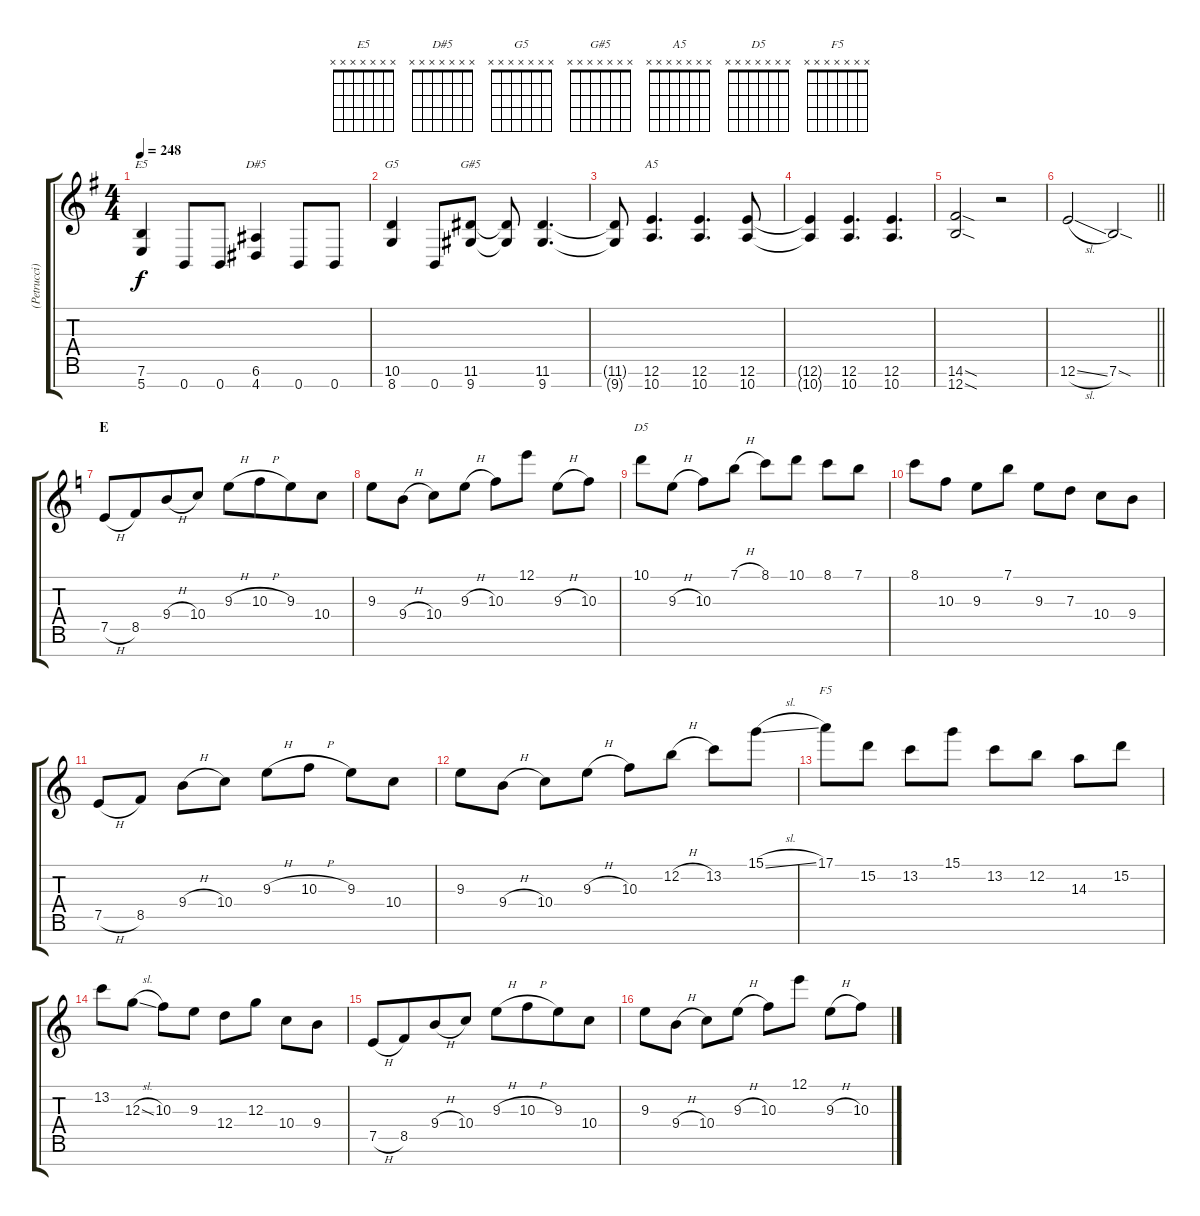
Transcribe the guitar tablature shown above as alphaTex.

\track ("(Petrucci) Elec. Gtr. 1" "(Petrucci)") {instrument overdrivenguitar}
\staff {score tabs}
\tuning (E4 B3 G3 D3 A2 E2 B1) {hide}
\chord ("E5" x x x x x x x)
\chord ("D#5" x x x x x x x)
\chord ("G5" x x x x x x x)
\chord ("G#5" x x x x x x x)
\chord ("A5" x x x x x x x)
\chord ("D5" x x x x x x x)
\chord ("F5" x x x x x x x)
\ts (4 4)
\tempo 248
\clef g2
\ks eminor
(7.6 5.7).4{ch "E5" dy f} 0.7.8 0.7.8 (6.6 4.7).4{ch "D#5"} 0.7.8 0.7.8 |
(10.6 8.7).4{ch "G5"} 0.7.8 (11.6 9.7).8{ch "G#5"} (11.6{t} 9.7{t}).8 (11.6 9.7).4{d} |
(11.6{t} 9.7{t}).8 (12.6 10.7).4{d ch "A5"} (12.6 10.7).4{d} (12.6 10.7).8 |
(12.6{t} 10.7{t}).4 (12.6 10.7).4{d} (12.6 10.7).4{d} |
(14.6{sod} 12.7{sod}).2 r.2 |
\barLineRight lightlight
12.6{sl}.2 7.6{sod}.2 |
\section ("" "E")
\ks aminor
7.5{h}.8 8.5.8{beam merge} 9.4{h}.8 10.4.8 9.3{h}.8 10.3{h}.8{beam merge} 9.3.8 10.4.8 |
9.3.8 9.4{h}.8 10.4.8 9.3{h}.8 10.3.8 12.1.8 9.3{h}.8 10.3.8 |
10.1.8{ch "D5"} 9.3{h}.8 10.3.8 7.1{h}.8 8.1.8 10.1.8 8.1.8 7.1.8 |
8.1.8 10.3.8 9.3.8 7.1.8 9.3.8 7.3.8 10.4.8 9.4.8 |
7.5{h}.8 8.5.8 9.4{h}.8 10.4.8 9.3{h}.8 10.3{h}.8 9.3.8 10.4.8 |
9.3.8 9.4{h}.8 10.4.8 9.3{h}.8 10.3.8 12.2{h}.8 13.2.8 15.1{sl}.8 |
17.1.8{ch "F5"} 15.2.8 13.2.8 15.1.8 13.2.8 12.2.8 14.3.8 15.2.8 |
13.2.8 12.3{sl}.8 10.3.8 9.3.8 12.4.8 12.3.8 10.4.8 9.4.8 |
7.5{h}.8 8.5.8{beam merge} 9.4{h}.8 10.4.8 9.3{h}.8 10.3{h}.8{beam merge} 9.3.8 10.4.8 |
9.3.8 9.4{h}.8 10.4.8 9.3{h}.8 10.3.8 12.1.8 9.3{h}.8 10.3.8
